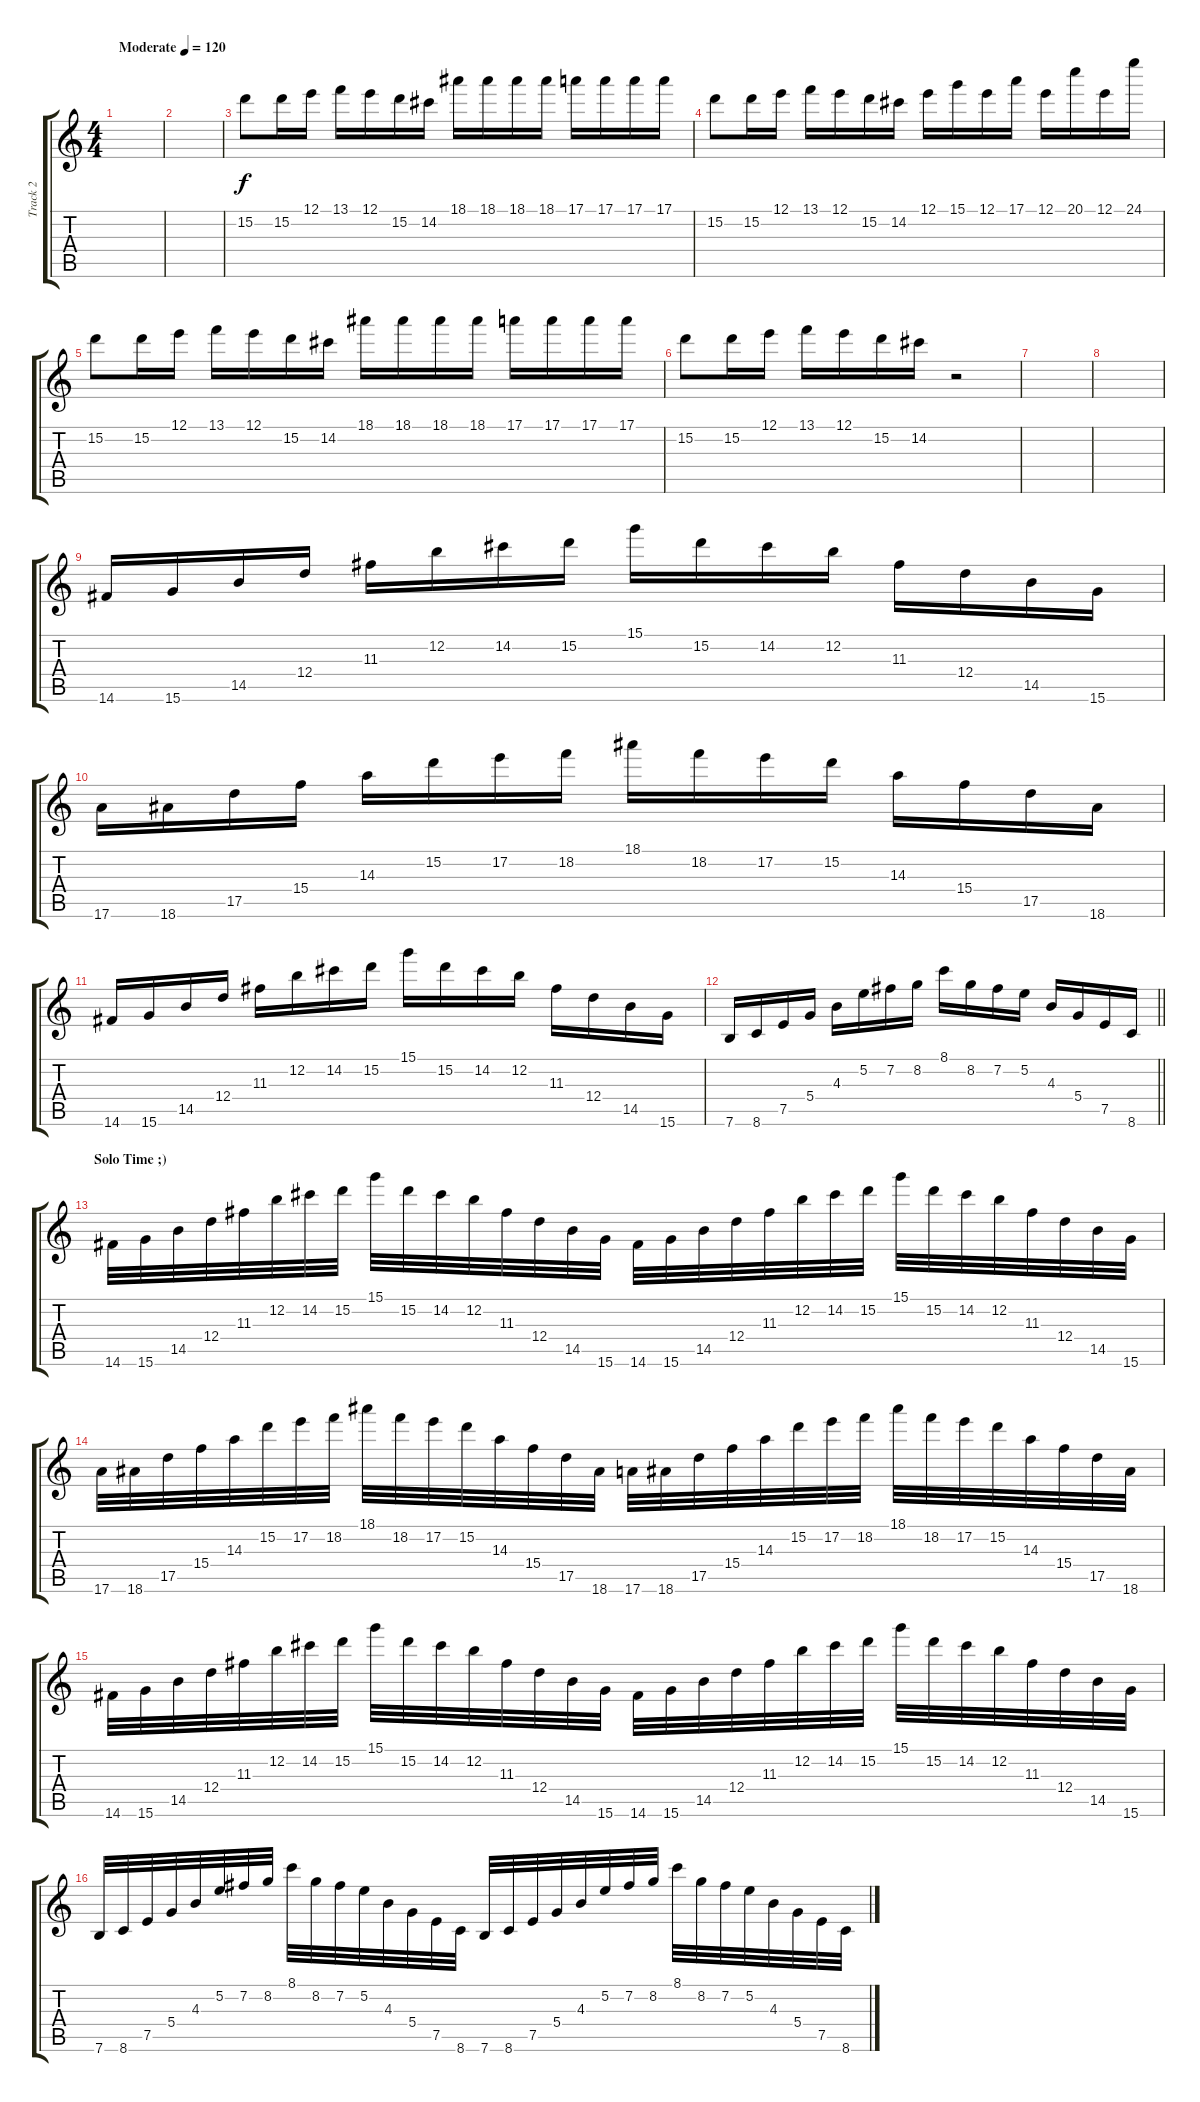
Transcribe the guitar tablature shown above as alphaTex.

\track ("Track 2" "Track 2") {instrument overdrivenguitar}
\staff {score tabs}
\tuning (E4 B3 G3 D3 A2 E2) {hide}
\ts (4 4)
\tempo (120 "Moderate")
\clef g2
\ks c
|
|
15.2.8 15.2.16 12.1.16 13.1.16 12.1.16 15.2.16 14.2.16 18.1.16 18.1.16 18.1.16 18.1.16 17.1.16 17.1.16 17.1.16 17.1.16 |
15.2.8 15.2.16 12.1.16 13.1.16 12.1.16 15.2.16 14.2.16 12.1.16 15.1.16 12.1.16 17.1.16 12.1.16 20.1.16 12.1.16 24.1.16 |
15.2.8 15.2.16 12.1.16 13.1.16 12.1.16 15.2.16 14.2.16 18.1.16 18.1.16 18.1.16 18.1.16 17.1.16 17.1.16 17.1.16 17.1.16 |
15.2.8 15.2.16 12.1.16 13.1.16 12.1.16 15.2.16 14.2.16 r.2 |
|
|
14.6.16{volume 16 instrument overdrivenguitar} 15.6.16 14.5.16 12.4.16 11.3.16 12.2.16 14.2.16 15.2.16 15.1.16 15.2.16 14.2.16 12.2.16 11.3.16 12.4.16 14.5.16 15.6.16 |
17.6.16 18.6.16 17.5.16 15.4.16 14.3.16 15.2.16 17.2.16 18.2.16 18.1.16 18.2.16 17.2.16 15.2.16 14.3.16 15.4.16 17.5.16 18.6.16 |
14.6.16 15.6.16 14.5.16 12.4.16 11.3.16 12.2.16 14.2.16 15.2.16 15.1.16 15.2.16 14.2.16 12.2.16 11.3.16 12.4.16 14.5.16 15.6.16 |
\barLineRight lightlight
7.6.16 8.6.16 7.5.16 5.4.16 4.3.16 5.2.16 7.2.16 8.2.16 8.1.16 8.2.16 7.2.16 5.2.16 4.3.16 5.4.16 7.5.16 8.6.16 |
\section ("" "Solo Time ;) ")
14.6.32 15.6.32 14.5.32 12.4.32 11.3.32 12.2.32 14.2.32 15.2.32 15.1.32 15.2.32 14.2.32 12.2.32 11.3.32 12.4.32 14.5.32 15.6.32 14.6.32 15.6.32 14.5.32 12.4.32 11.3.32 12.2.32 14.2.32 15.2.32 15.1.32 15.2.32 14.2.32 12.2.32 11.3.32 12.4.32 14.5.32 15.6.32 |
17.6.32 18.6.32 17.5.32 15.4.32 14.3.32 15.2.32 17.2.32 18.2.32 18.1.32 18.2.32 17.2.32 15.2.32 14.3.32 15.4.32 17.5.32 18.6.32 17.6.32 18.6.32 17.5.32 15.4.32 14.3.32 15.2.32 17.2.32 18.2.32 18.1.32 18.2.32 17.2.32 15.2.32 14.3.32 15.4.32 17.5.32 18.6.32 |
14.6.32 15.6.32 14.5.32 12.4.32 11.3.32 12.2.32 14.2.32 15.2.32 15.1.32 15.2.32 14.2.32 12.2.32 11.3.32 12.4.32 14.5.32 15.6.32 14.6.32 15.6.32 14.5.32 12.4.32 11.3.32 12.2.32 14.2.32 15.2.32 15.1.32 15.2.32 14.2.32 12.2.32 11.3.32 12.4.32 14.5.32 15.6.32 |
7.6.32 8.6.32 7.5.32 5.4.32 4.3.32 5.2.32 7.2.32 8.2.32 8.1.32 8.2.32 7.2.32 5.2.32 4.3.32 5.4.32 7.5.32 8.6.32 7.6.32 8.6.32 7.5.32 5.4.32 4.3.32 5.2.32 7.2.32 8.2.32 8.1.32 8.2.32 7.2.32 5.2.32 4.3.32 5.4.32 7.5.32 8.6.32
